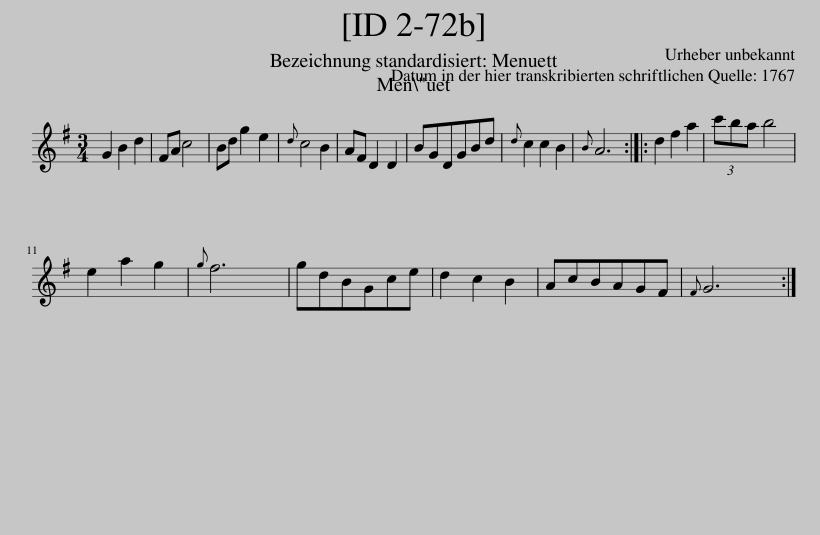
X:1
L:1/8
M:3/4
I:linebreak $
K:G
V:1 treble
V:1
 G2 B2 d2 | FA c4 | Bd g2 e2 |{d} c4 B2 | AF D2 D2 | %5
 BGDGBd |{d} c2 c2 B2 |{B} A6 :: d2 f2 a2 | (3c'ba b4 |$ %10
 e2 a2 g2 |{g} f6 | gdBGce | d2 c2 B2 | AcBAGF | %15
{F} G6 :| %16
